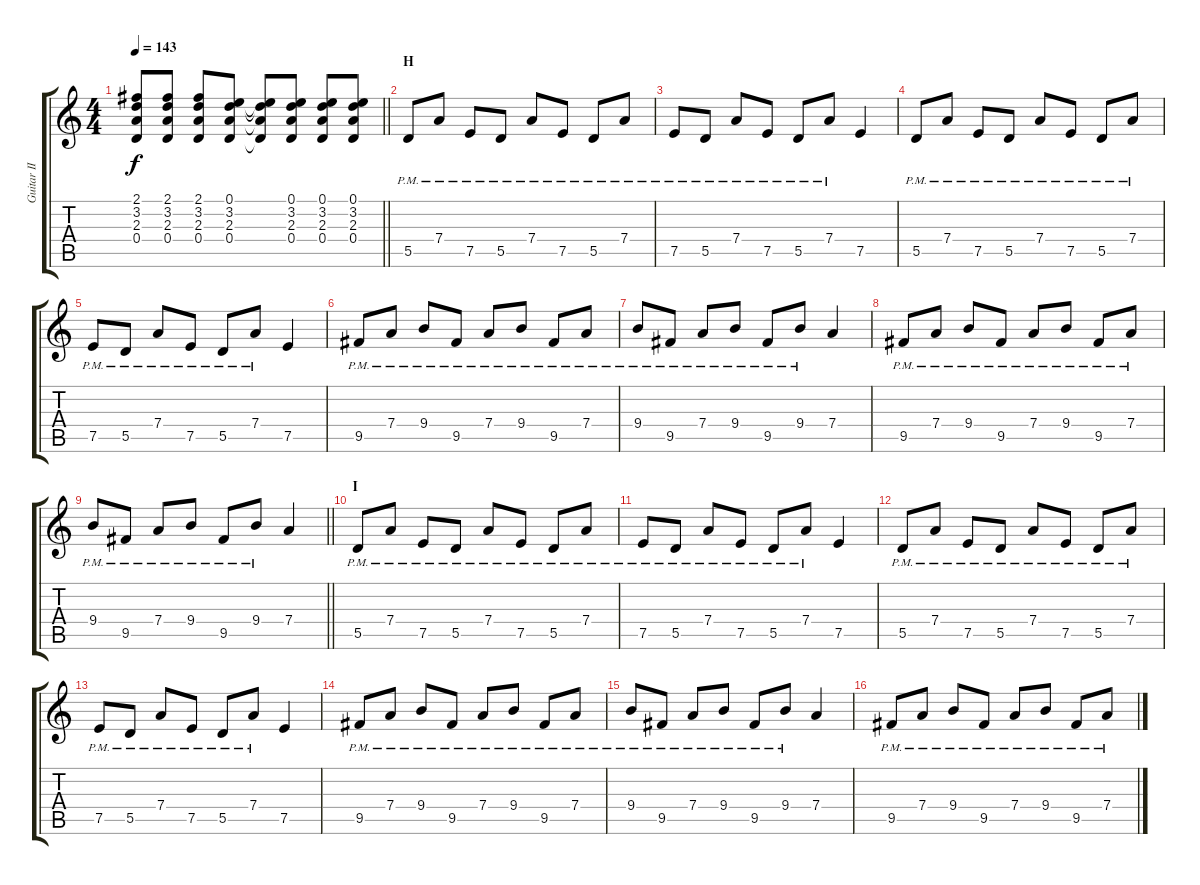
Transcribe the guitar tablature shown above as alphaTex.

\track ("Guitar II - Kita" "Guitar II ") {instrument overdrivenguitar}
\staff {score tabs}
\tuning (E4 B3 G3 D3 A2 E2) {hide}
\ts (4 4)
\tempo 143
\clef g2
\barLineRight lightlight
\ks c
(2.1{t} 3.2{t} 2.3{t} 0.4{t}).8{dy f} (2.1 3.2 2.3 0.4).8 (2.1 3.2 2.3 0.4).8 (0.1 3.2 2.3 0.4).8 (0.1{t} 3.2{t} 2.3{t} 0.4{t}).8 (0.1 3.2 2.3 0.4).8 (0.1 3.2 2.3 0.4).8 (0.1 3.2 2.3 0.4).8 |
\section ("" "H")
5.5{pm}.8 7.4{pm}.8 7.5{pm}.8 5.5{pm}.8 7.4{pm}.8 7.5{pm}.8 5.5{pm}.8 7.4{pm}.8 |
7.5{pm}.8 5.5{pm}.8 7.4{pm}.8 7.5{pm}.8 5.5{pm}.8 7.4{pm}.8 7.5.4 |
5.5{pm}.8 7.4{pm}.8 7.5{pm}.8 5.5{pm}.8 7.4{pm}.8 7.5{pm}.8 5.5{pm}.8 7.4{pm}.8 |
7.5{pm}.8 5.5{pm}.8 7.4{pm}.8 7.5{pm}.8 5.5{pm}.8 7.4{pm}.8 7.5.4 |
9.5{pm}.8 7.4{pm}.8 9.4{pm}.8 9.5{pm}.8 7.4{pm}.8 9.4{pm}.8 9.5{pm}.8 7.4{pm}.8 |
9.4{pm}.8 9.5{pm}.8 7.4{pm}.8 9.4{pm}.8 9.5{pm}.8 9.4{pm}.8 7.4.4 |
9.5{pm}.8 7.4{pm}.8 9.4{pm}.8 9.5{pm}.8 7.4{pm}.8 9.4{pm}.8 9.5{pm}.8 7.4{pm}.8 |
\barLineRight lightlight
9.4{pm}.8 9.5{pm}.8 7.4{pm}.8 9.4{pm}.8 9.5{pm}.8 9.4{pm}.8 7.4.4 |
\section ("" "I")
5.5{pm}.8 7.4{pm}.8 7.5{pm}.8 5.5{pm}.8 7.4{pm}.8 7.5{pm}.8 5.5{pm}.8 7.4{pm}.8 |
7.5{pm}.8 5.5{pm}.8 7.4{pm}.8 7.5{pm}.8 5.5{pm}.8 7.4{pm}.8 7.5.4 |
5.5{pm}.8 7.4{pm}.8 7.5{pm}.8 5.5{pm}.8 7.4{pm}.8 7.5{pm}.8 5.5{pm}.8 7.4{pm}.8 |
7.5{pm}.8 5.5{pm}.8 7.4{pm}.8 7.5{pm}.8 5.5{pm}.8 7.4{pm}.8 7.5.4 |
9.5{pm}.8 7.4{pm}.8 9.4{pm}.8 9.5{pm}.8 7.4{pm}.8 9.4{pm}.8 9.5{pm}.8 7.4{pm}.8 |
9.4{pm}.8 9.5{pm}.8 7.4{pm}.8 9.4{pm}.8 9.5{pm}.8 9.4{pm}.8 7.4.4 |
9.5{pm}.8 7.4{pm}.8 9.4{pm}.8 9.5{pm}.8 7.4{pm}.8 9.4{pm}.8 9.5{pm}.8 7.4{pm}.8
